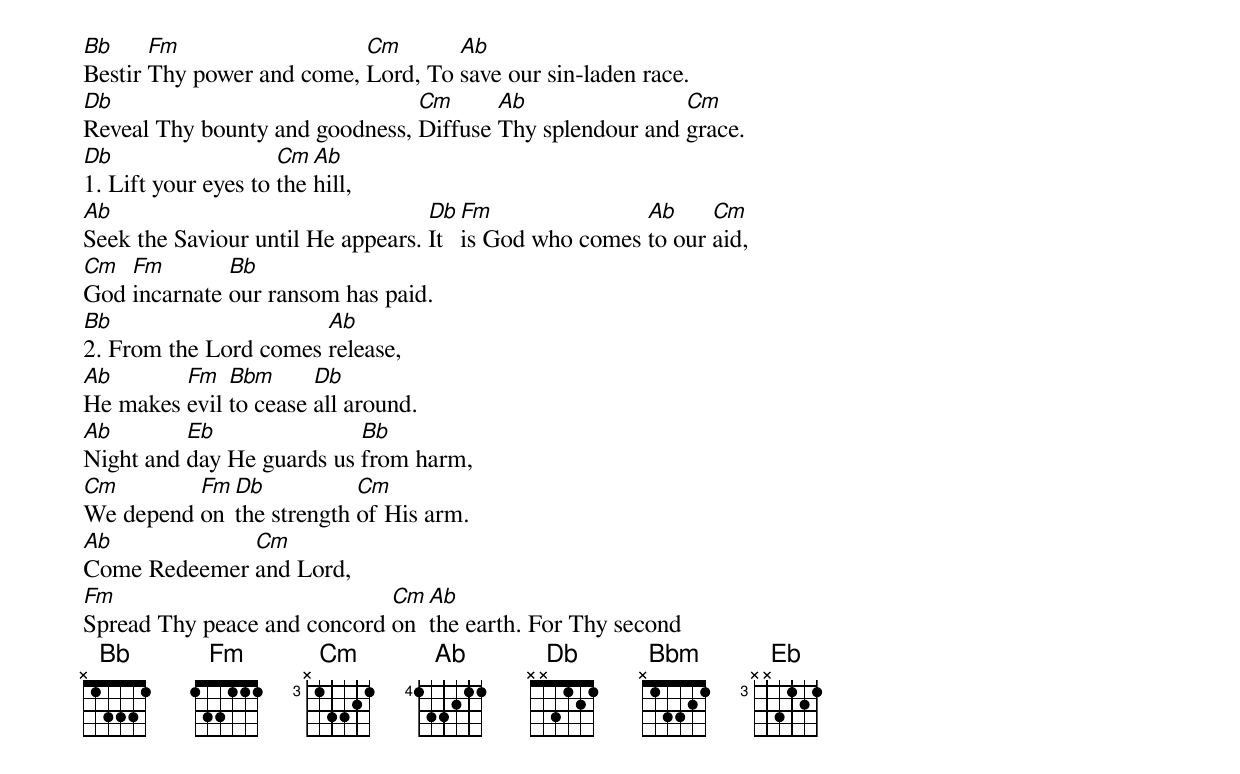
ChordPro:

[Bb]Bestir [Fm]Thy power and come, [Cm]Lord, To [Ab]save our sin-laden race.
[Db]Reveal Thy bounty and goodness, [Cm]Diffuse [Ab]Thy splendour and [Cm]grace.
[Db]1. Lift your eyes to [Cm]the [Ab]hill,
[Ab]Seek the Saviour until He appears. [Db]It [Fm]is God who comes [Ab]to our [Cm]aid,
[Cm]God [Fm]incarnate [Bb]our ransom has paid.
[Bb]2. From the Lord comes [Ab]release,
[Ab]He makes [Fm]evil [Bbm]to cease [Db]all around.
[Ab]Night and [Eb]day He guards us [Bb]from harm,
[Cm]We depend [Fm]on [Db]the strength [Cm]of His arm.
[Ab]Come Redeemer [Cm]and Lord,
[Fm]Spread Thy peace and concord [Cm]on [Ab]the earth. For Thy second
